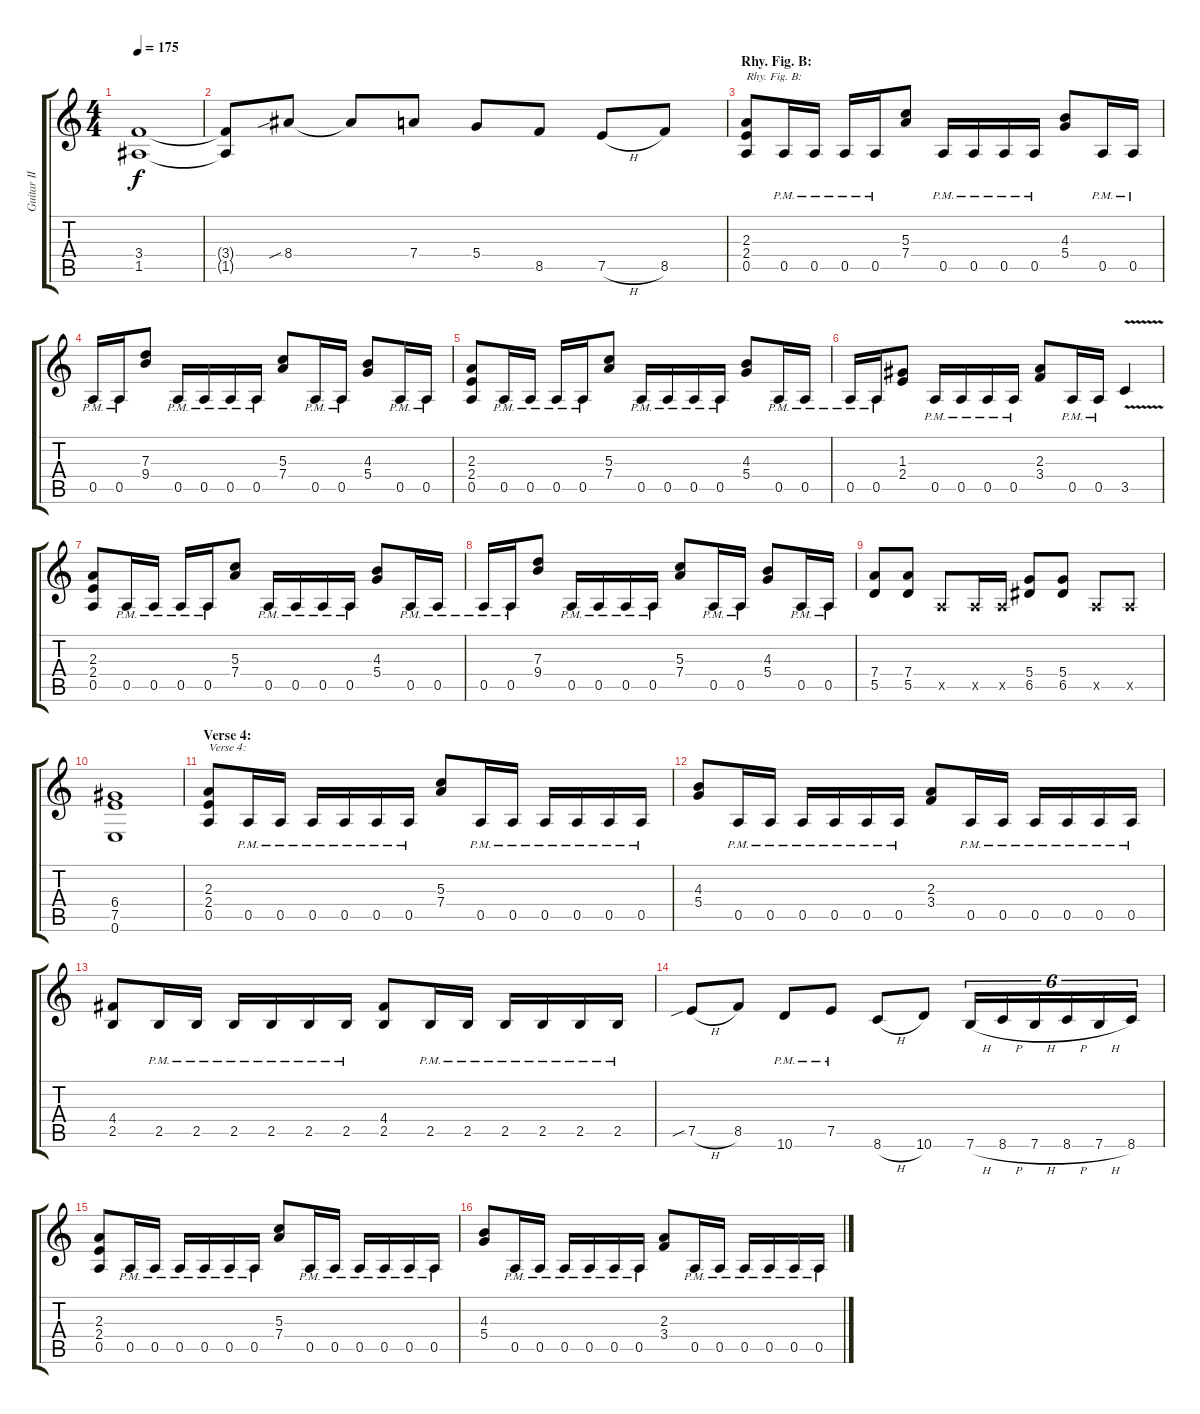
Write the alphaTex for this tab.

\track ("Guitar II" "Guitar II") {instrument distortionguitar}
\staff {score tabs}
\tuning (E4 B3 G3 D3 A2 E2) {hide}
\ts (4 4)
\tempo 175
\clef g2
\ks c
(3.4{t} 1.5{t}).1{dy f} |
(3.4{t} 1.5{t}).8 8.4{sib}.8 8.4{t}.8 7.4.8 5.4.8 8.5.8 7.5{h}.8 8.5.8 |
\section ("" "Rhy. Fig. B:")
(2.3 2.4 0.5).8{txt "Rhy. Fig. B:"} 0.5{pm}.16 0.5{pm}.16 0.5{pm}.16 0.5{pm}.16 (5.3 7.4).8 0.5{pm}.16 0.5{pm}.16 0.5{pm}.16 0.5{pm}.16 (4.3 5.4).8 0.5{pm}.16 0.5{pm}.16 |
0.5{pm}.16 0.5{pm}.16 (7.3 9.4).8 0.5{pm}.16 0.5{pm}.16 0.5{pm}.16 0.5{pm}.16 (5.3 7.4).8 0.5{pm}.16 0.5{pm}.16 (4.3 5.4).8 0.5{pm}.16 0.5{pm}.16 |
(2.3 2.4 0.5).8 0.5{pm}.16 0.5{pm}.16 0.5{pm}.16 0.5{pm}.16 (5.3 7.4).8 0.5{pm}.16 0.5{pm}.16 0.5{pm}.16 0.5{pm}.16 (4.3 5.4).8 0.5{pm}.16 0.5{pm}.16 |
0.5{pm}.16 0.5{pm}.16 (1.3 2.4).8 0.5{pm}.16 0.5{pm}.16 0.5{pm}.16 0.5{pm}.16 (2.3 3.4).8 0.5{pm}.16 0.5{pm}.16 3.5{v}.4 |
(2.3 2.4 0.5).8 0.5{pm}.16 0.5{pm}.16 0.5{pm}.16 0.5{pm}.16 (5.3 7.4).8 0.5{pm}.16 0.5{pm}.16 0.5{pm}.16 0.5{pm}.16 (4.3 5.4).8 0.5{pm}.16 0.5{pm}.16 |
0.5{pm}.16 0.5{pm}.16 (7.3 9.4).8 0.5{pm}.16 0.5{pm}.16 0.5{pm}.16 0.5{pm}.16 (5.3 7.4).8 0.5{pm}.16 0.5{pm}.16 (4.3 5.4).8 0.5{pm}.16 0.5{pm}.16 |
(7.4 5.5).8 (7.4 5.5).8 0.5{x}.8 0.5{x}.16 0.5{x}.16 (5.4 6.5).8 (5.4 6.5).8 0.5{x}.8 0.5{x}.8 |
(6.4 7.5 0.6).1 |
\section ("" "Verse 4:")
(2.3 2.4 0.5).8{txt "Verse 4:"} 0.5{pm}.16 0.5{pm}.16 0.5{pm}.16 0.5{pm}.16 0.5{pm}.16 0.5{pm}.16 (5.3 7.4).8 0.5{pm}.16 0.5{pm}.16 0.5{pm}.16 0.5{pm}.16 0.5{pm}.16 0.5{pm}.16 |
(4.3 5.4).8 0.5{pm}.16 0.5{pm}.16 0.5{pm}.16 0.5{pm}.16 0.5{pm}.16 0.5{pm}.16 (2.3 3.4).8 0.5{pm}.16 0.5{pm}.16 0.5{pm}.16 0.5{pm}.16 0.5{pm}.16 0.5{pm}.16 |
(4.4 2.5).8 2.5{pm}.16 2.5{pm}.16 2.5{pm}.16 2.5{pm}.16 2.5{pm}.16 2.5{pm}.16 (4.4 2.5).8 2.5{pm}.16 2.5{pm}.16 2.5{pm}.16 2.5{pm}.16 2.5{pm}.16 2.5{pm}.16 |
7.5{sib h}.8 8.5.8 10.6{pm}.8 7.5{pm}.8 8.6{h}.8 10.6.8 7.6{h}.16{tu (6 4)} 8.6{h}.16{tu (6 4)} 7.6{h}.16{tu (6 4)} 8.6{h}.16{tu (6 4)} 7.6{h}.16{tu (6 4)} 8.6.16{tu (6 4)} |
(2.3 2.4 0.5).8 0.5{pm}.16 0.5{pm}.16 0.5{pm}.16 0.5{pm}.16 0.5{pm}.16 0.5{pm}.16 (5.3 7.4).8 0.5{pm}.16 0.5{pm}.16 0.5{pm}.16 0.5{pm}.16 0.5{pm}.16 0.5{pm}.16 |
(4.3 5.4).8 0.5{pm}.16 0.5{pm}.16 0.5{pm}.16 0.5{pm}.16 0.5{pm}.16 0.5{pm}.16 (2.3 3.4).8 0.5{pm}.16 0.5{pm}.16 0.5{pm}.16 0.5{pm}.16 0.5{pm}.16 0.5{pm}.16
